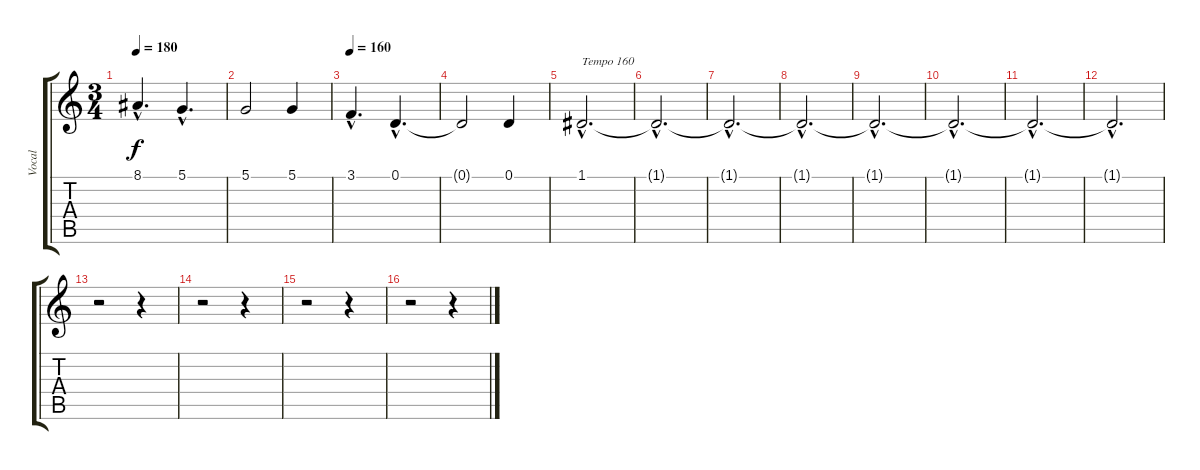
\track ("Vocal" "Vocal") {instrument stringensemble1}
\staff {score tabs}
\tuning (D4 A3 F3 C3 G2 C2) {hide}
\ts (3 4)
\tempo 180
\clef g2
\ks c
8.1{hac}.4{d dy f} 5.1{hac}.4{d} |
5.1.2 5.1.4 |
\tempo 160
3.1{hac}.4{d} 0.1{hac}.4{d} |
0.1{t}.2 0.1.4 |
1.1{hac}.2{d txt "Tempo 160"} |
1.1{hac t}.2{d} |
1.1{hac t}.2{d} |
1.1{hac t}.2{d} |
1.1{hac t}.2{d volume 0} |
1.1{hac t}.2{d} |
1.1{hac t}.2{d} |
1.1{hac t}.2{d} |
r.2 r.4 |
r.2 r.4 |
r.2 r.4 |
r.2 r.4
